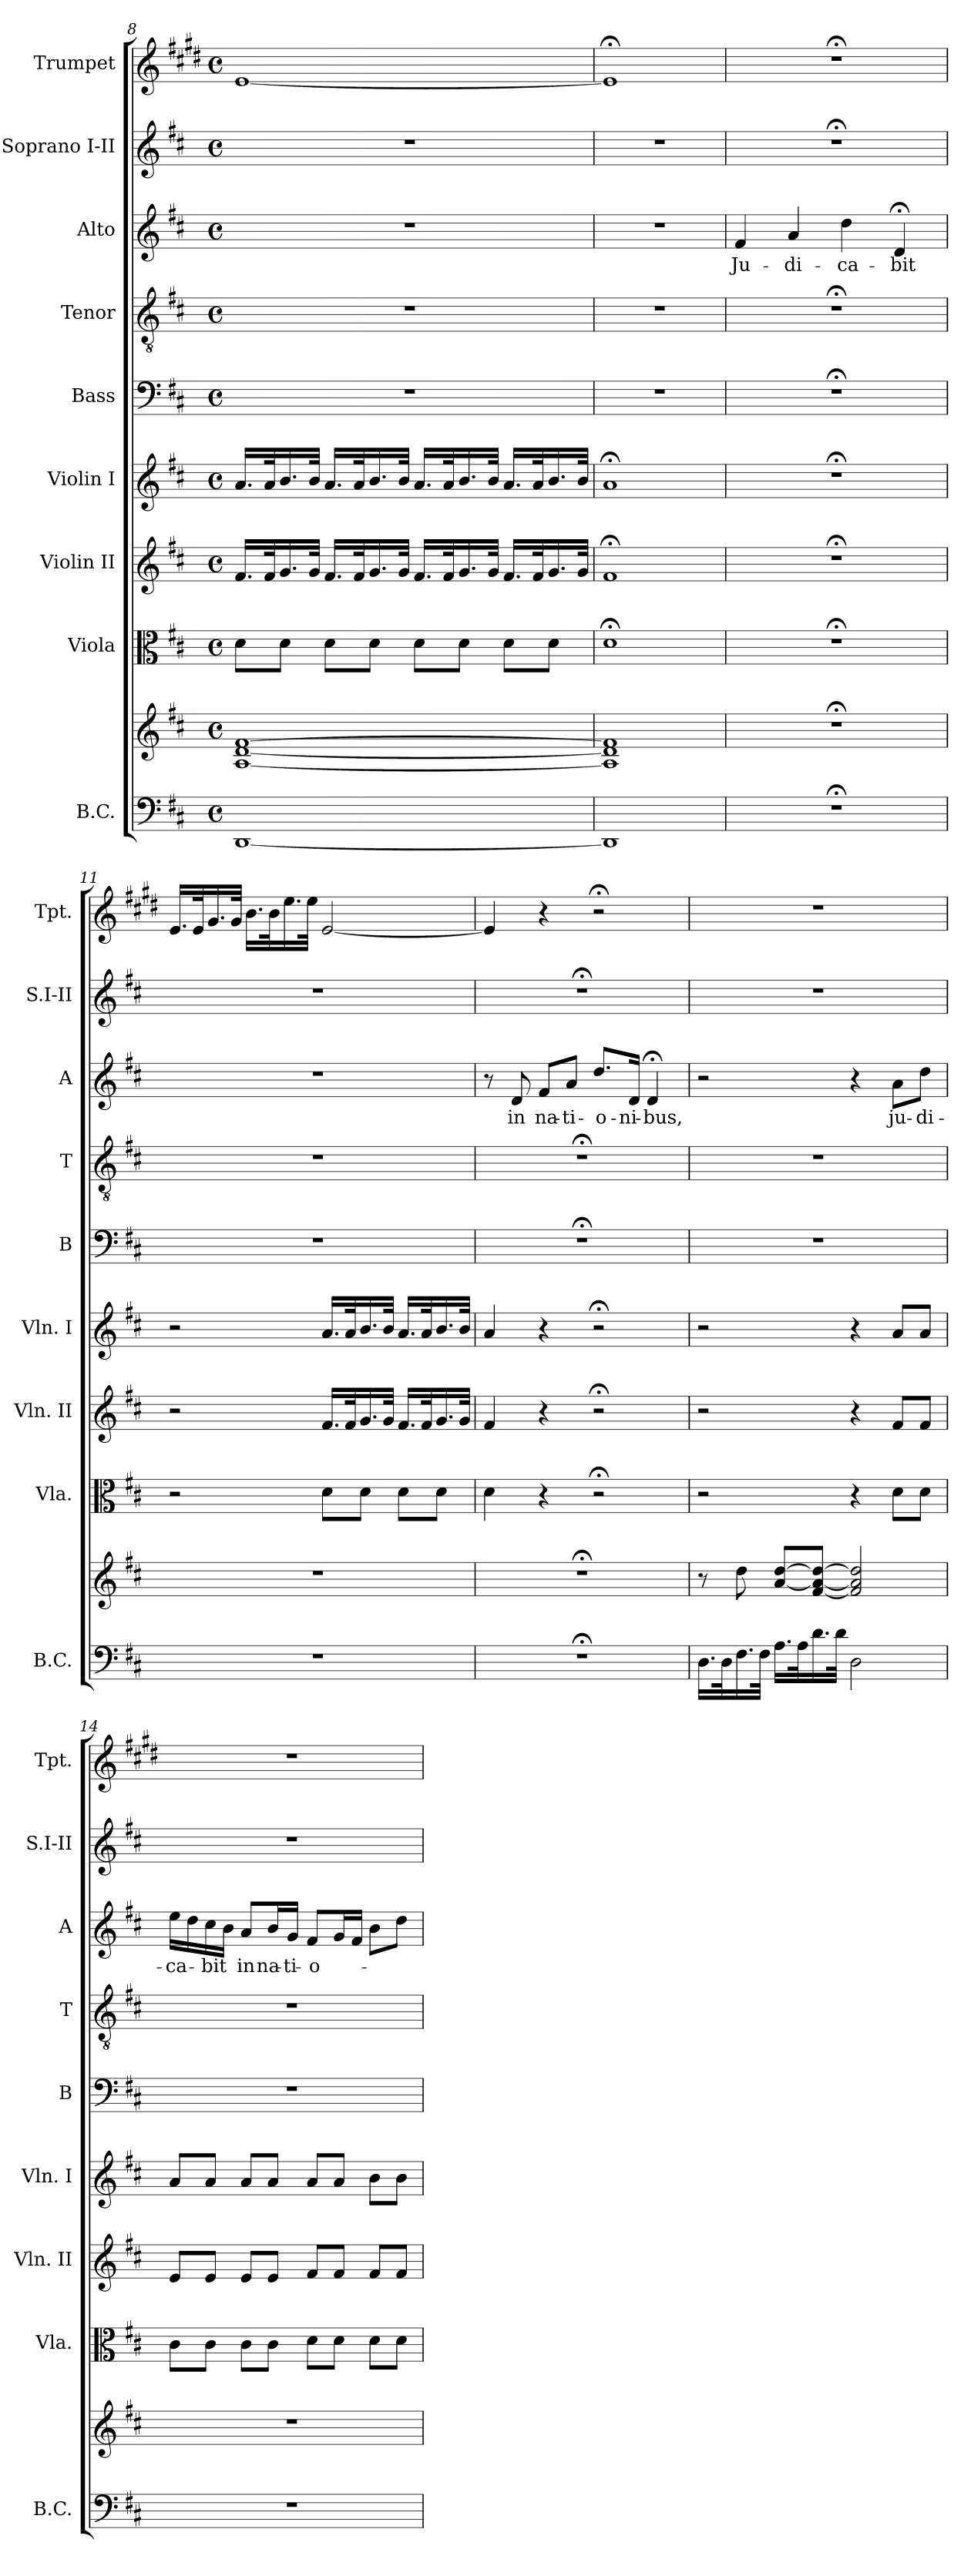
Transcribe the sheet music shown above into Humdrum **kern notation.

**kern	**kern	**kern	**kern	**kern	**kern	**kern	**kern	**text	**kern	**kern
*part9	*part9	*part8	*part7	*part6	*part5	*part4	*part3	*part3	*part2	*part1
*staff10	*staff9	*staff8	*staff7	*staff6	*staff5	*staff4	*staff3	*staff3	*staff2	*staff1
*I"B.C.	*	*I"Viola	*I"Violin II	*I"Violin I	*I"Bass	*I"Tenor	*I"Alto	*	*I"Soprano I-II	*I"Trumpet
*I'B.C.	*	*I'Vla.	*I'Vln. II	*I'Vln. I	*I'B	*I'T	*I'A	*	*I'S.I-II	*I'Tpt.
!!LO:PB:g=z
*clefF4	*clefG2	*clefC3	*clefG2	*clefG2	*clefF4	*clefGv2	*clefG2	*	*clefG2	*clefG2
*	*	*	*	*	*	*	*	*	*	*ITrd1c2
*k[f#c#]	*k[f#c#]	*k[f#c#]	*k[f#c#]	*k[f#c#]	*k[f#c#]	*k[f#c#]	*k[f#c#]	*	*k[f#c#]	*k[f#c#]
*D:	*D:	*D:	*D:	*D:	*D:	*D:	*D:	*	*D:	*D:
*M4/4	*M4/4	*M4/4	*M4/4	*M4/4	*M4/4	*M4/4	*M4/4	*	*M4/4	*M4/4
*met(c)	*met(c)	*met(c)	*met(c)	*met(c)	*met(c)	*met(c)	*met(c)	*	*met(c)	*met(c)
=8	=8	=8	=8	=8	=8	=8	=8	=8	=8	=8
[1DD	[1A [1d [1f#	8d\L	16.f#/LL	16.a/LL	1r	1r	1r	.	1r	[1d
.	.	.	32f#/k	32a/k	.	.	.	.	.	.
.	.	8d\J	16.g/	16.b/	.	.	.	.	.	.
.	.	.	32g/JJk	32b/JJk	.	.	.	.	.	.
.	.	8d\L	16.f#/LL	16.a/LL	.	.	.	.	.	.
.	.	.	32f#/k	32a/k	.	.	.	.	.	.
.	.	8d\J	16.g/	16.b/	.	.	.	.	.	.
.	.	.	32g/JJk	32b/JJk	.	.	.	.	.	.
.	.	8d\L	16.f#/LL	16.a/LL	.	.	.	.	.	.
.	.	.	32f#/k	32a/k	.	.	.	.	.	.
.	.	8d\J	16.g/	16.b/	.	.	.	.	.	.
.	.	.	32g/JJk	32b/JJk	.	.	.	.	.	.
.	.	8d\L	16.f#/LL	16.a/LL	.	.	.	.	.	.
.	.	.	32f#/k	32a/k	.	.	.	.	.	.
.	.	8d\J	16.g/	16.b/	.	.	.	.	.	.
.	.	.	32g/JJk	32b/JJk	.	.	.	.	.	.
=9	=9	=9	=9	=9	=9	=9	=9	=9	=9	=9
1DD]	1A] 1d] 1f#]	1d;<	1f#;<	1a;<	1r	1r	1r	.	1r	1d;<]
=10	=10	=10	=10	=10	=10	=10	=10	=10	=10	=10
!	!	!	!	!	!	!	!	!LO:LY:b	!	!
1r;<	1r;<	1r;<	1r;<	1r;<	1r;<	1r;<	4f#/	Ju-	1r;<	1r;<
!	!	!	!	!	!	!	!	!LO:LY:b	!	!
.	.	.	.	.	.	.	4a/	-di-	.	.
!	!	!	!	!	!	!	!	!LO:LY:b	!	!
.	.	.	.	.	.	.	4dd\	-ca-	.	.
!	!	!	!	!	!	!	!	!LO:LY:b	!	!
.	.	.	.	.	.	.	4d;</	-bit	.	.
!!LO:LB:g=z
=11	=11	=11	=11	=11	=11	=11	=11	=11	=11	=11
1r	1r	2r	2r	2r	1r	1r	1r	.	1r	16.d/LL
.	.	.	.	.	.	.	.	.	.	32d/k
.	.	.	.	.	.	.	.	.	.	16.f#/
.	.	.	.	.	.	.	.	.	.	32f#/JJk
.	.	.	.	.	.	.	.	.	.	16.a\LL
.	.	.	.	.	.	.	.	.	.	32a\k
.	.	.	.	.	.	.	.	.	.	16.dd\
.	.	.	.	.	.	.	.	.	.	32dd\JJk
.	.	8d\L	16.f#/LL	16.a/LL	.	.	.	.	.	[2d/
.	.	.	32f#/k	32a/k	.	.	.	.	.	.
.	.	8d\J	16.g/	16.b/	.	.	.	.	.	.
.	.	.	32g/JJk	32b/JJk	.	.	.	.	.	.
.	.	8d\L	16.f#/LL	16.a/LL	.	.	.	.	.	.
.	.	.	32f#/k	32a/k	.	.	.	.	.	.
.	.	8d\J	16.g/	16.b/	.	.	.	.	.	.
.	.	.	32g/JJk	32b/JJk	.	.	.	.	.	.
=12	=12	=12	=12	=12	=12	=12	=12	=12	=12	=12
1r;<	1r;<	4d\	4f#/	4a/	1r;<	1r;<	8r	.	1r;<	4d/]
!	!	!	!	!	!	!	!	!LO:LY:b	!	!
.	.	.	.	.	.	.	8d/	in	.	.
!	!	!	!	!	!	!	!	!LO:LY:b	!	!
.	.	4r	4r	4r	.	.	8f#/L	na-	.	4r
!	!	!	!	!	!	!	!	!LO:LY:b	!	!
.	.	.	.	.	.	.	8a/J	-ti-	.	.
!	!	!	!	!	!	!	!	!LO:LY:b	!	!
.	.	2r;<	2r;<	2r;<	.	.	8.dd/L	-o-	.	2r;<
!	!	!	!	!	!	!	!	!LO:LY:b	!	!
.	.	.	.	.	.	.	16d/Jk	-ni-	.	.
!	!	!	!	!	!	!	!	!LO:LY:b	!	!
.	.	.	.	.	.	.	4d;</	-bus,	.	.
=13	=13	=13	=13	=13	=13	=13	=13	=13	=13	=13
16.D\LL	8r	2r	2r	2r	1r	1r	2r	.	1r	1r
32D\k	.	.	.	.	.	.	.	.	.	.
16.F#\	8dd\	.	.	.	.	.	.	.	.	.
32F#\JJk	.	.	.	.	.	.	.	.	.	.
16.A\LL	[8a/ [8dd/L	.	.	.	.	.	.	.	.	.
32A\k	.	.	.	.	.	.	.	.	.	.
16.d\	[8f#/ 8a/_ 8dd/_J	.	.	.	.	.	.	.	.	.
32d\JJk	.	.	.	.	.	.	.	.	.	.
2D\	2f#/] 2a/] 2dd/]	4r	4r	4r	.	.	4r	.	.	.
!	!	!	!	!	!	!	!	!LO:LY:b	!	!
.	.	8d\L	8f#/L	8a/L	.	.	8a\L	ju-	.	.
!	!	!	!	!	!	!	!	!LO:LY:b	!	!
.	.	8d\J	8f#/J	8a/J	.	.	8dd\J	-di-	.	.
!!LO:PB:g=z
=14	=14	=14	=14	=14	=14	=14	=14	=14	=14	=14
!	!	!	!	!	!	!	!	!LO:LY:b	!	!
1r	1r	8c#\L	8e/L	8a/L	1r	1r	16ee\LL	-ca-	1r	1r
.	.	.	.	.	.	.	16dd\	.	.	.
!	!	!	!	!	!	!	!	!LO:LY:b	!	!
.	.	8c#\J	8e/J	8a/J	.	.	16cc#\	-bit	.	.
.	.	.	.	.	.	.	16b\JJ	.	.	.
!	!	!	!	!	!	!	!	!LO:LY:b	!	!
.	.	8c#\L	8e/L	8a/L	.	.	8a/L	in	.	.
!	!	!	!	!	!	!	!	!LO:LY:b	!	!
.	.	8c#\J	8e/J	8a/J	.	.	16b/L	na-	.	.
!	!	!	!	!	!	!	!	!LO:LY:b	!	!
.	.	.	.	.	.	.	16g/JJ	-ti-	.	.
!	!	!	!	!	!	!	!	!LO:LY:b	!	!
.	.	8d\L	8f#/L	8a/L	.	.	8f#/L	-o-	.	.
.	.	8d\J	8f#/J	8a/J	.	.	16g/L	.	.	.
.	.	.	.	.	.	.	16f#/JJ	.	.	.
.	.	8d\L	8f#/L	8b\L	.	.	8b\L	.	.	.
.	.	8d\J	8f#/J	8b\J	.	.	8dd\J	.	.	.
=	=	=	=	=	=	=	=	=	=	=
*-	*-	*-	*-	*-	*-	*-	*-	*-	*-	*-
